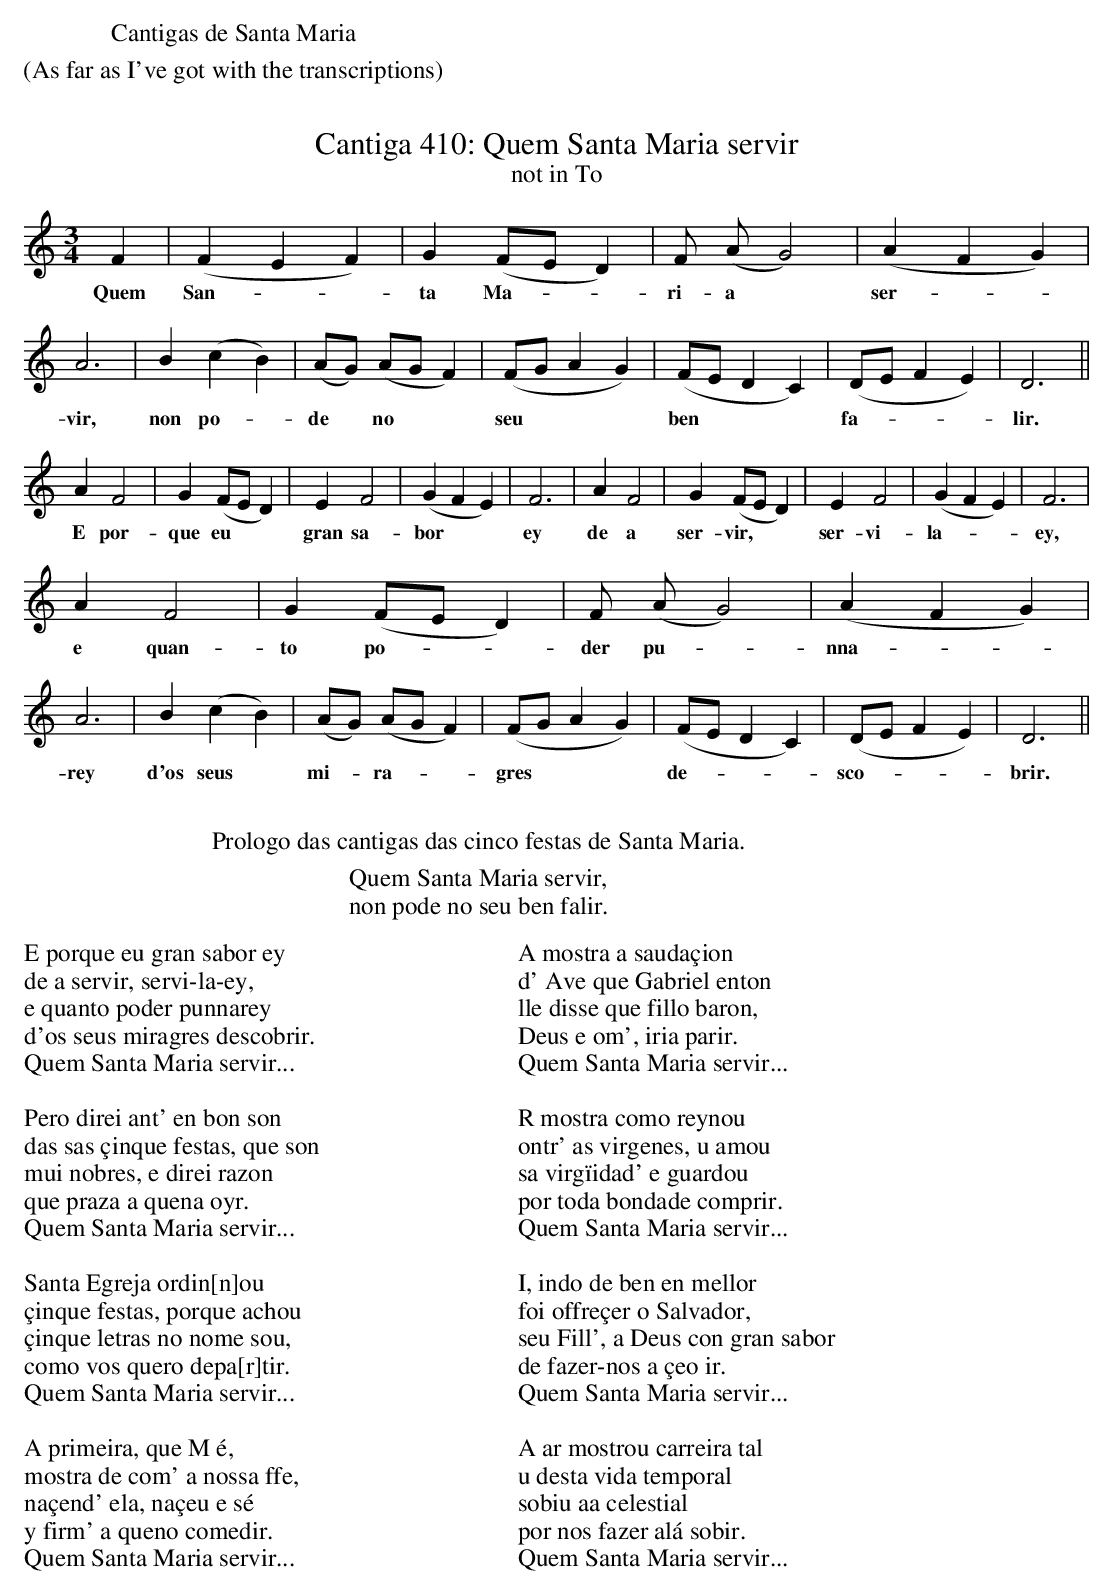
X:1
T: Cantiga 410: Quem Santa Maria servir
M: 3/4
L: 1/4
Q: 1/4=200
K: D Dorian
V:1
    F |(FEF)| G (F/E/D)| F/ (A/G2)|(AFG)| A3|  B (cB)|(A/G/) (A/G/F)|(F/G/AG)|(F/E/DC)|(D/E/FE)| D3||
w:Quem San-**ta  Ma-**   ri- a*   ser-**vir, non po-* de*    no**    seu***   ben***   fa-***  lir.
  A  F2| G (F/E/D)|  E  F2|(GFE) |F3 | A  F2|G (F/E/D)| E  F2|(GFE)|F3 |
w:E por-que eu**   gran sa- bor** ey   de a ser-vir,** ser-vi- la-**ey,
  A  F2 | G (F/E/D)| F/ (A/G2)|(AFG)| A3 | B   (cB)|(A/G/) (A/G/F)|(F/G/AG)|(F/E/DC)|(D/E/FE)|D3 ||
w:e quan-to  po-**  der  pu-*  nna-**rey  d'os seus* mi-*   ra-**   gres***  de-***   sco-***brir.
%%newpage
%%begintext center
%%
%%Prologo das cantigas das cinco festas de Santa Maria.
%%
%%Quem Santa Maria servir,
%%non pode no seu ben falir.
%%
%%endtext
W:E porque eu gran sabor ey		% And because I great pleasure have
W:de a servir, servi-la-ey,		% in serving her, I will serve her,
W:e quanto poder punnarey		% and such to.be.able I.will.strive
W:d'os seus miragres descobrir.		% of her own miracles to.discover.
W:Quem Santa Maria servir...
W:
W:Pero direi ant' en bon son		% But I.will.tell first in good voice
W:das sas çinque festas, que son	% about her own 5 feasts, which are
W:mui nobres, e direi razon		% very noble, and I.will.say reason
W:que praza a quena oyr.		% which it.would.be.pleasing to one to.hear it.
W:Quem Santa Maria servir...
W:
W:Santa Egreja ordin[n]ou		% Holy Church did.order
W:çinque festas, porque achou		% 5 feasts, because she.did.find
W:çinque letras no nome sou,		% 5 letters in.her own name,
W:como vos quero depa[r]tir.		% as to.you I.wish to.explain.
W:Quem Santa Maria servir...
W:
W:A primeira, que M é,			% The first, which 'M' is,
W:mostra de com' a nossa ffe,		% shows about how our own faith,
W:naçend' ela, naçeu e sé		% bearing her, was.born and see
W:y firm' a queno comedir.		% there confirms her to.consider it.
W:Quem Santa Maria servir...
W:
W:A mostra a saudaçion			% 'A' shows the greeting/salutation
W:d' Ave que Gabriel enton		% of 'Ave' that Gabriel then
W:lle disse que fillo baron,		% to.her did.tell that male son,
W:Deus e om', iria parir.		% God and man, she.would.go to.bear.
W:Quem Santa Maria servir...
W:
W:R mostra como reynou			% 'R' shows how she.did.reign
W:ontr' as virgenes, u amou		% among the virgins, when she.did.love
W:sa virgïidad' e guardou		% her virginity and did.protect
W:por toda bondade comprir.		% for all goodness to.fulfill.
W:Quem Santa Maria servir...
W:
W:I, indo de ben en mellor		% 'I', going from goodness in better
W:foi offreçer o Salvador,		% she.did.go to.offer the Saviour,
W:seu Fill', a Deus con gran sabor	% her Son, to God with great pleasure
W:de fazer-nos a çeo ir.		% for to.cause us to heaven to.go.
W:Quem Santa Maria servir...
W:
W:A ar mostrou carreira tal		% 'A' now did.show path such
W:u desta vida temporal			% when from.this life temporal
W:sobiu aa celestial			% she.did.ascend to.the celestial
W:por nos fazer alá sobir.		% for to.cause us there to.ascend.
W:Quem Santa Maria servir...
